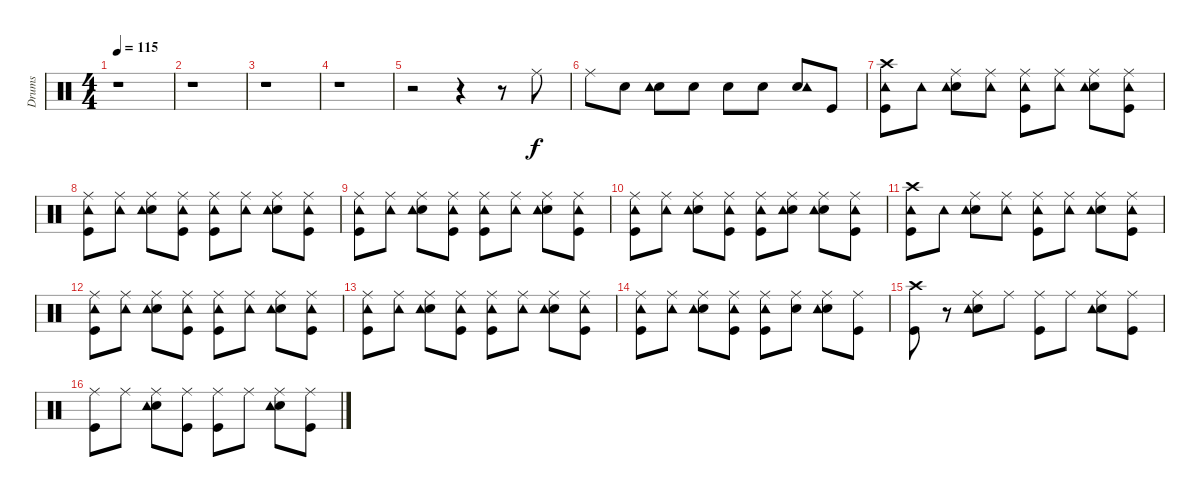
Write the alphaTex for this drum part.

\track ("Drums" "Drums") {instrument percussion}
\staff {score}
\articulation defaults
\ts (4 4)
\tempo 115
\clef neutral
\ks c
r.1{dy f} |
r.1 |
r.1 |
r.1 |
r.2 r.4 r.8 "Ride (middle)".8 |
"Ride (middle)".8 "Electric Snare (hit)".8 ("Electric Snare (hit)" "Tambourine (hit)").8 "Electric Snare (hit)".8 "Electric Snare (hit)".8 "Electric Snare (hit)".8 ("Electric Snare (hit)" "Tambourine (hit)").8 "Kick (hit)".8 |
("Kick (hit)" "Crash high (hit)" "Tambourine (hit)").8 "Tambourine (hit)".8 ("Electric Snare (hit)" "Ride (middle)" "Tambourine (hit)").8 ("Ride (middle)" "Tambourine (hit)").8 ("Kick (hit)" "Ride (middle)" "Tambourine (hit)").8 ("Ride (middle)" "Tambourine (hit)").8 ("Ride (middle)" "Electric Snare (hit)" "Tambourine (hit)").8 ("Kick (hit)" "Ride (middle)" "Tambourine (hit)").8 |
("Ride (middle)" "Kick (hit)" "Tambourine (hit)").8 ("Ride (middle)" "Tambourine (hit)").8 ("Ride (middle)" "Electric Snare (hit)" "Tambourine (hit)").8 ("Ride (middle)" "Kick (hit)" "Tambourine (hit)").8 ("Kick (hit)" "Ride (middle)" "Tambourine (hit)").8 ("Ride (middle)" "Tambourine (hit)").8 ("Electric Snare (hit)" "Ride (middle)" "Tambourine (hit)").8 ("Kick (hit)" "Ride (middle)" "Tambourine (hit)").8 |
("Kick (hit)" "Ride (middle)" "Tambourine (hit)").8 ("Ride (middle)" "Tambourine (hit)").8 ("Electric Snare (hit)" "Ride (middle)" "Tambourine (hit)").8 ("Kick (hit)" "Ride (middle)" "Tambourine (hit)").8 ("Kick (hit)" "Ride (middle)" "Tambourine (hit)").8 ("Ride (middle)" "Tambourine (hit)").8 ("Electric Snare (hit)" "Ride (middle)" "Tambourine (hit)").8 ("Ride (middle)" "Kick (hit)" "Tambourine (hit)").8 |
("Kick (hit)" "Ride (middle)" "Tambourine (hit)").8 ("Ride (middle)" "Tambourine (hit)").8 ("Electric Snare (hit)" "Ride (middle)" "Tambourine (hit)").8 ("Kick (hit)" "Ride (middle)" "Tambourine (hit)").8 ("Kick (hit)" "Ride (middle)" "Tambourine (hit)").8 ("Electric Snare (hit)" "Ride (middle)" "Tambourine (hit)").8 ("Ride (middle)" "Electric Snare (hit)" "Tambourine (hit)").8 ("Ride (middle)" "Kick (hit)" "Tambourine (hit)").8 |
("Crash high (hit)" "Kick (hit)" "Tambourine (hit)").8 "Tambourine (hit)".8 ("Electric Snare (hit)" "Ride (middle)" "Tambourine (hit)").8 ("Ride (middle)" "Tambourine (hit)").8 ("Kick (hit)" "Ride (middle)" "Tambourine (hit)").8 ("Ride (middle)" "Tambourine (hit)").8 ("Ride (middle)" "Electric Snare (hit)" "Tambourine (hit)").8 ("Kick (hit)" "Ride (middle)" "Tambourine (hit)").8 |
("Kick (hit)" "Ride (middle)" "Tambourine (hit)").8 ("Ride (middle)" "Tambourine (hit)").8 ("Electric Snare (hit)" "Ride (middle)" "Tambourine (hit)").8 ("Kick (hit)" "Ride (middle)" "Tambourine (hit)").8 ("Kick (hit)" "Ride (middle)" "Tambourine (hit)").8 ("Ride (middle)" "Tambourine (hit)").8 ("Ride (middle)" "Electric Snare (hit)" "Tambourine (hit)").8 ("Ride (middle)" "Kick (hit)" "Tambourine (hit)").8 |
("Ride (middle)" "Kick (hit)" "Tambourine (hit)").8 ("Ride (middle)" "Tambourine (hit)").8 ("Ride (middle)" "Electric Snare (hit)" "Tambourine (hit)").8 ("Kick (hit)" "Ride (middle)" "Tambourine (hit)").8 ("Kick (hit)" "Ride (middle)" "Tambourine (hit)").8 ("Ride (middle)" "Tambourine (hit)").8 ("Electric Snare (hit)" "Ride (middle)" "Tambourine (hit)").8 ("Kick (hit)" "Ride (middle)" "Tambourine (hit)").8 |
("Kick (hit)" "Ride (middle)" "Tambourine (hit)").8 ("Ride (middle)" "Tambourine (hit)").8 ("Ride (middle)" "Electric Snare (hit)" "Tambourine (hit)").8 ("Ride (middle)" "Kick (hit)" "Tambourine (hit)").8 ("Kick (hit)" "Ride (middle)" "Tambourine (hit)").8 ("Electric Snare (hit)" "Ride (middle)").8 ("Electric Snare (hit)" "Ride (middle)" "Tambourine (hit)").8 ("Ride (middle)" "Kick (hit)").8 |
("Kick (hit)" "Crash high (hit)").8 r.8 ("Electric Snare (hit)" "Ride (middle)" "Tambourine (hit)").8 "Ride (middle)".8 ("Ride (middle)" "Kick (hit)").8 "Ride (middle)".8 ("Ride (middle)" "Electric Snare (hit)" "Tambourine (hit)").8 ("Ride (middle)" "Kick (hit)").8 |
("Kick (hit)" "Ride (middle)").8 "Ride (middle)".8 ("Electric Snare (hit)" "Ride (middle)" "Tambourine (hit)").8 ("Ride (middle)" "Kick (hit)").8 ("Ride (middle)" "Kick (hit)").8 "Ride (middle)".8 ("Electric Snare (hit)" "Ride (middle)" "Tambourine (hit)").8 ("Kick (hit)" "Ride (middle)").8
